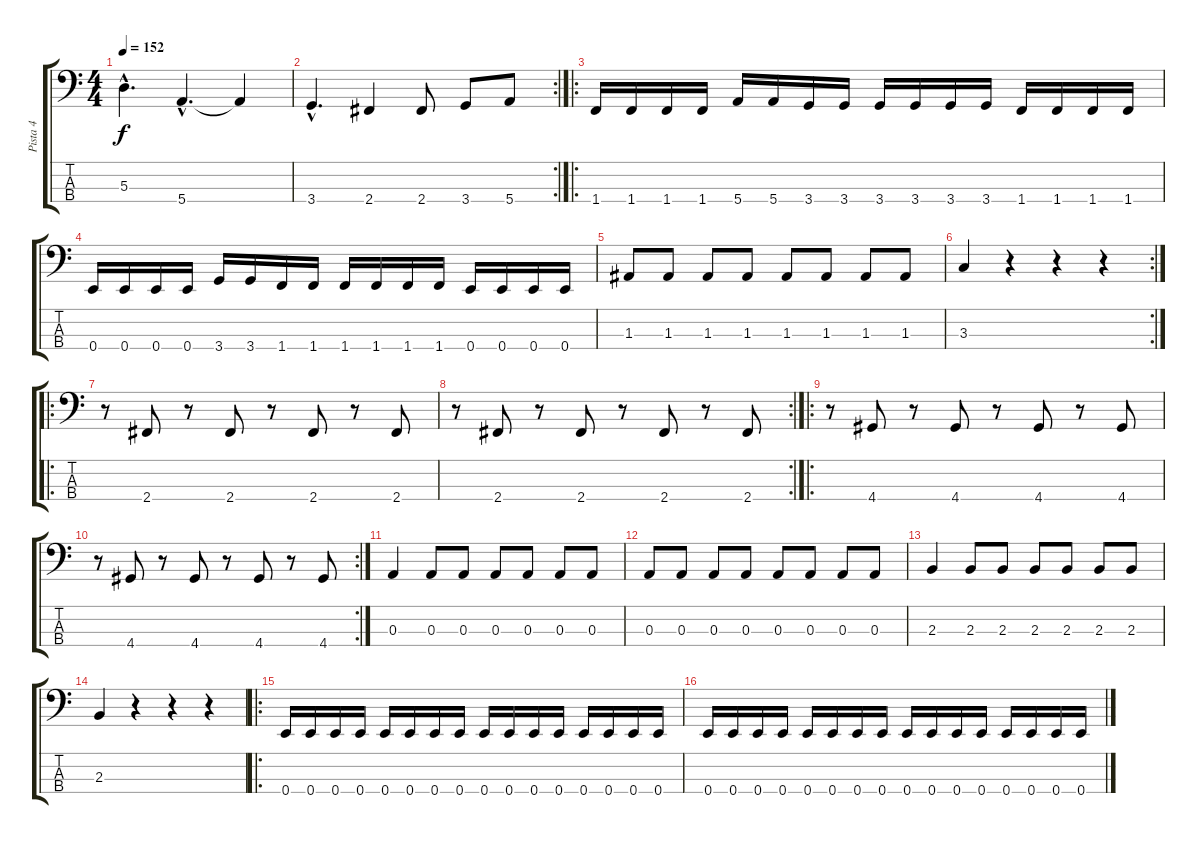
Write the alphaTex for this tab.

\track ("Pista 4" "Pista 4") {instrument electricbasspick}
\staff {score tabs}
\tuning (G2 D2 A1 E1) {hide}
\ts (4 4)
\tempo 152
\clef f4
\ks c
5.3{hac}.4{d dy f} 5.4{hac}.4{d} 5.4{t}.4 |
\rc 2
3.4{hac}.4{d} 2.4.4 2.4.8 3.4.8 5.4.8 |
\ro
1.4.16 1.4.16 1.4.16 1.4.16 5.4.16 5.4.16 3.4.16 3.4.16 3.4.16 3.4.16 3.4.16 3.4.16 1.4.16 1.4.16 1.4.16 1.4.16 |
0.4.16 0.4.16 0.4.16 0.4.16 3.4.16 3.4.16 1.4.16 1.4.16 1.4.16 1.4.16 1.4.16 1.4.16 0.4.16 0.4.16 0.4.16 0.4.16 |
1.3.8 1.3.8 1.3.8 1.3.8 1.3.8 1.3.8 1.3.8 1.3.8 |
\rc 2
3.3.4 r.4 r.4 r.4 |
\ro
r.8 2.4.8 r.8 2.4.8 r.8 2.4.8 r.8 2.4.8 |
\rc 2
r.8 2.4.8 r.8 2.4.8 r.8 2.4.8 r.8 2.4.8 |
\ro
r.8 4.4.8 r.8 4.4.8 r.8 4.4.8 r.8 4.4.8 |
\rc 2
r.8 4.4.8 r.8 4.4.8 r.8 4.4.8 r.8 4.4.8 |
0.3.4 0.3.8 0.3.8 0.3.8 0.3.8 0.3.8 0.3.8 |
0.3.8 0.3.8 0.3.8 0.3.8 0.3.8 0.3.8 0.3.8 0.3.8 |
2.3.4 2.3.8 2.3.8 2.3.8 2.3.8 2.3.8 2.3.8 |
2.3.4 r.4 r.4 r.4 |
\ro
0.4.16 0.4.16 0.4.16 0.4.16 0.4.16 0.4.16 0.4.16 0.4.16 0.4.16 0.4.16 0.4.16 0.4.16 0.4.16 0.4.16 0.4.16 0.4.16 |
0.4.16 0.4.16 0.4.16 0.4.16 0.4.16 0.4.16 0.4.16 0.4.16 0.4.16 0.4.16 0.4.16 0.4.16 0.4.16 0.4.16 0.4.16 0.4.16
